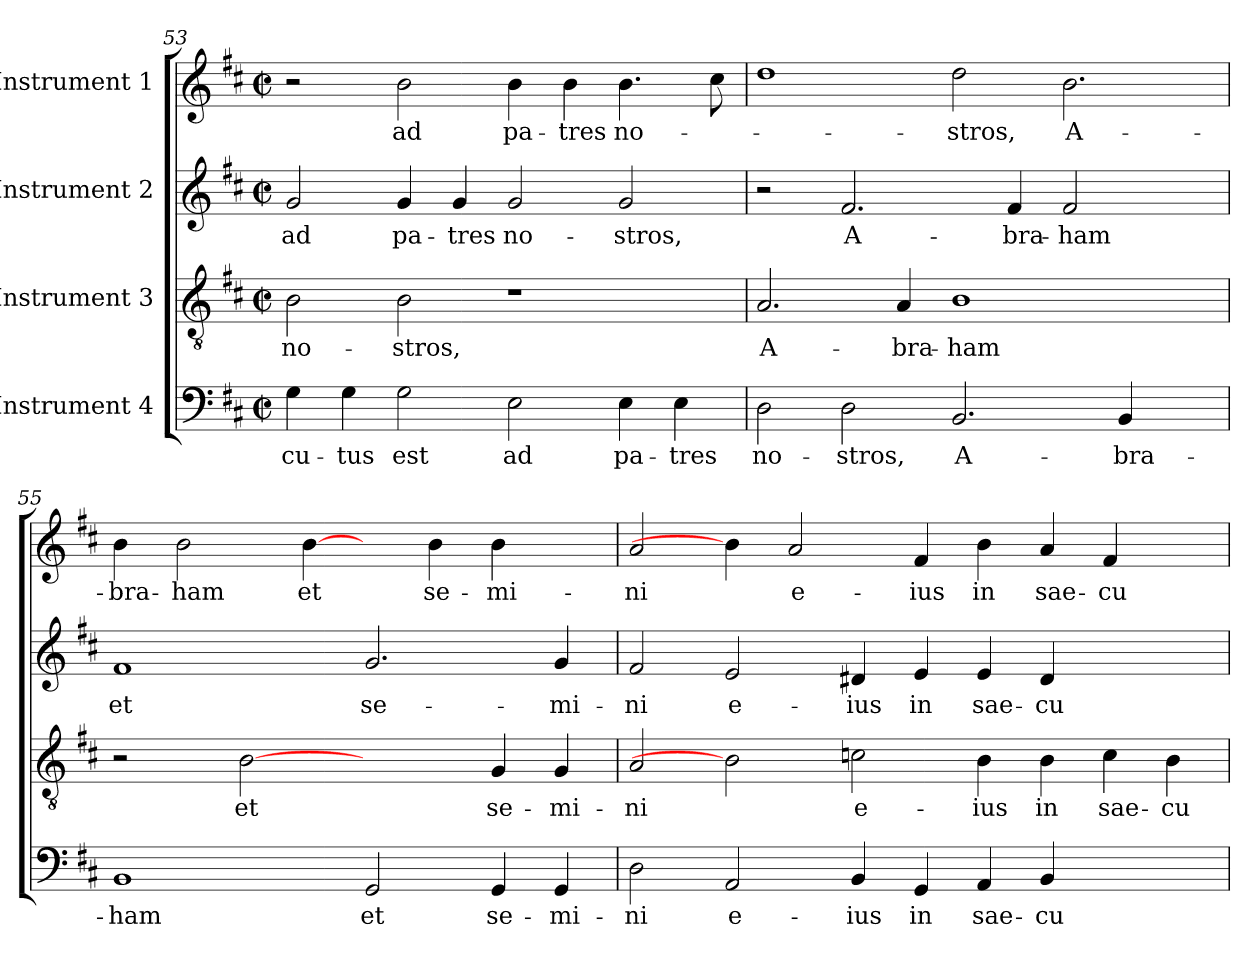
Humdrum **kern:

**kern	**text	**kern	**text	**kern	**text	**kern	**text
*part4	*part4	*part3	*part3	*part2	*part2	*part1	*part1
*staff4	*staff4	*staff3	*staff3	*staff2	*staff2	*staff1	*staff1
*I"Instrument 4	*	*I"Instrument 3	*	*I"Instrument 2	*	*I"Instrument 1	*
*clefF4	*	*clefGv2	*	*clefG2	*	*clefG2	*
*k[f#c#]	*	*k[f#c#]	*	*k[f#c#]	*	*k[f#c#]	*
*D:	*	*D:	*	*D:	*	*D:	*
*M2/2	*	*M2/2	*	*M2/2	*	*M2/2	*
*met(c|)	*	*met(c|)	*	*met(c|)	*	*met(c|)	*
=53	=53	=53	=53	=53	=53	=53	=53
!	!LO:LY:b:cj	!	!LO:LY:b:cj	!	!LO:LY:b:cj	!	!
4G\	-cu-	2B\	no-	2g/	ad	2r	.
!	!LO:LY:b:cj	!	!	!	!	!	!
4G\	-tus	.	.	.	.	.	.
!	!LO:LY:b:cj	!	!LO:LY:b:cj	!	!LO:LY:b	!	!LO:LY:b:cj
2G\	est	2B\	-stros,	4g/	pa-	2b\	ad
!	!	!	!	!	!LO:LY:b:rj	!	!
.	.	.	.	4g/	-tres	.	.
!	!LO:LY:b:cj	!	!	!	!LO:LY:b:cj	!	!LO:LY:b
2E\	ad	1r	.	2g/	no-	4b\	pa-
!	!	!	!	!	!	!	!LO:LY:b:rj
.	.	.	.	.	.	4b\	-tres
!	!LO:LY:b	!	!	!	!LO:LY:b:cj	!	!LO:LY:b:cj
4E\	pa-	.	.	2g/	-stros,	4.b\	no-
!	!LO:LY:b:rj	!	!	!	!	!	!
4E\	-tres	.	.	.	.	.	.
.	.	.	.	.	.	8cc#\	.
!!LO:LB:g=z
=54	=54	=54	=54	=54	=54	=54	=54
!	!LO:LY:b:cj	!	!LO:LY:b:cj	!	!	!	!
2D\	no-	2.A/	A-	2r	.	1dd	.
!	!LO:LY:b:cj	!	!	!	!LO:LY:b:cj	!	!
2D\	-stros,	.	.	2.f#/	A-	.	.
!	!	!	!LO:LY:b	!	!	!	!
.	.	4A/	-bra-	.	.	.	.
!	!LO:LY:b:cj	!	!LO:LY:b:rj	!	!	!	!LO:LY:b:cj
2.BB/	A-	1B	-ham	.	.	2dd\	-stros,
!	!	!	!	!	!LO:LY:b	!	!
.	.	.	.	4f#/	-bra-	.	.
!	!	!	!	!	!LO:LY:b:rj	!	!LO:LY:b:cj
.	.	.	.	2f#/	-ham	2.b\	A-
!	!LO:LY:b:cj	!	!	!	!	!	!
4BB/	-bra-	.	.	.	.	.	.
4ryy	.	4ryy	.	4ryy	.	.	.
=55	=55	=55	=55	=55	=55	=55	=55
!	!LO:LY:b:cj	!	!	!	!LO:LY:b:cj	!	!LO:LY:b
1BB	-ham	2r	.	1f#	et	4b\	-bra-
!	!	!	!	!	!	!	!LO:LY:b:rj
.	.	.	.	.	.	2b\	-ham
!	!	!	!LO:LY:b:cj	!	!	!	!
.	.	[2B	et	.	.	.	.
!	!	!	!	!	!	!	!LO:LY:b:cj
.	.	.	.	.	.	[4b\	et
!	!LO:LY:b:cj	!	!	!	!LO:LY:b:cj	!	!
2GG/	et	2ryy	.	2.g/	se-	4ryy	.
!	!	!	!	!	!	!	!LO:LY:b:cj
.	.	.	.	.	.	4b\	se-
!	!LO:LY:b:cj	!	!LO:LY:b:cj	!	!	!	!LO:LY:b:cj
4GG/	se-	4G/	se-	.	.	4b\	-mi-
!	!LO:LY:b:cj	!	!LO:LY:b:cj	!	!LO:LY:b:cj	!	!
4GG/	-mi-	4G/	-mi-	4g/	-mi-	4ryy	.
=56	=56	=56	=56	=56	=56	=56	=56
!	!LO:LY:b:cj	!	!LO:LY:b:cj	!	!LO:LY:b:cj	!	!LO:LY:b:cj
2D\	-ni	2A/	-ni	2f#/	-ni	2a/	-ni
!	!LO:LY:b:cj	!	!	!	!LO:LY:b:cj	!	!
2AA/	e-	2B]	.	2e/	e-	4b\]	.
!	!	!	!	!	!	!	!LO:LY:b:cj
.	.	.	.	.	.	2a/	e-
!	!LO:LY:b:cj	!	!LO:LY:b:cj	!	!LO:LY:b:cj	!	!
4BB/	-ius	2cn\	e-	4d#X/	-ius	.	.
!	!LO:LY:b:cj	!	!	!	!LO:LY:b:cj	!	!LO:LY:b:cj
4GG/	in	.	.	4e/	in	4f#/	-ius
!	!LO:LY:b:cj	!	!LO:LY:b:cj	!	!LO:LY:b:cj	!	!LO:LY:b:cj
4AA/	sae-	4B\	-ius	4e/	sae-	4b\	in
!	!LO:LY:b:cj	!	!LO:LY:b:cj	!	!LO:LY:b:cj	!	!LO:LY:b:cj
4BB/	-cu-	4B\	in	4d#/	-cu-	4a/	sae-
!	!	!	!LO:LY:b:cj	!	!	!	!LO:LY:b:cj
2ryy	.	4c\	sae-	2ryy	.	4f#/	-cu-
!	!	!	!LO:LY:b:cj	!	!	!	!
.	.	4B\	-cu-	.	.	4ryy	.
=	=	=	=	=	=	=	=
*-	*-	*-	*-	*-	*-	*-	*-
